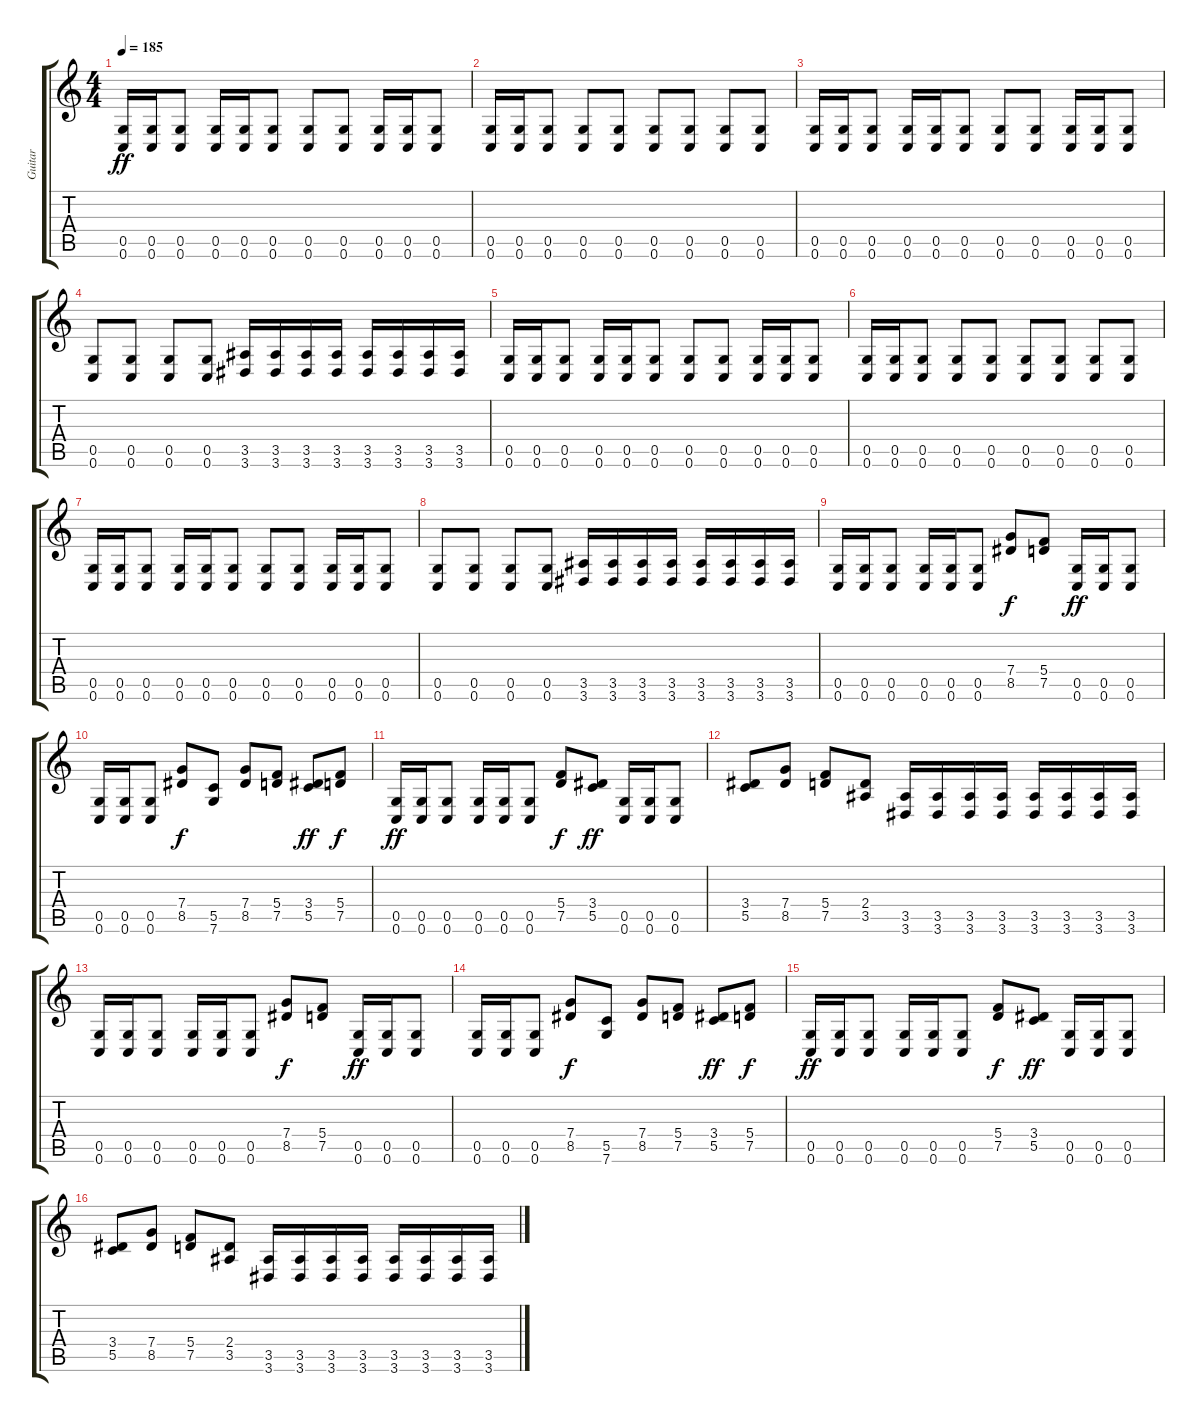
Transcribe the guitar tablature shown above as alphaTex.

\track ("Guitar " "Guitar ") {instrument distortionguitar}
\staff {score tabs}
\tuning (D4 A3 F3 C3 G2 C2) {hide}
\ts (4 4)
\tempo 185
\clef g2
\ks c
(0.5 0.6).16{dy ff instrument distortionguitar} (0.5 0.6).16 (0.5 0.6).8 (0.5 0.6).16 (0.5 0.6).16 (0.5 0.6).8 (0.5 0.6).8 (0.5 0.6).8 (0.5 0.6).16 (0.5 0.6).16 (0.5 0.6).8 |
(0.5 0.6).16 (0.5 0.6).16 (0.5 0.6).8 (0.5 0.6).8 (0.5 0.6).8 (0.5 0.6).8 (0.5 0.6).8 (0.5 0.6).8 (0.5 0.6).8 |
(0.5 0.6).16 (0.5 0.6).16 (0.5 0.6).8 (0.5 0.6).16 (0.5 0.6).16 (0.5 0.6).8 (0.5 0.6).8 (0.5 0.6).8 (0.5 0.6).16 (0.5 0.6).16 (0.5 0.6).8 |
(0.5 0.6).8 (0.5 0.6).8 (0.5 0.6).8 (0.5 0.6).8 (3.5 3.6).16 (3.5 3.6).16 (3.5 3.6).16 (3.5 3.6).16 (3.5 3.6).16 (3.5 3.6).16 (3.5 3.6).16 (3.5 3.6).16 |
(0.5 0.6).16 (0.5 0.6).16 (0.5 0.6).8 (0.5 0.6).16 (0.5 0.6).16 (0.5 0.6).8 (0.5 0.6).8 (0.5 0.6).8 (0.5 0.6).16 (0.5 0.6).16 (0.5 0.6).8 |
(0.5 0.6).16 (0.5 0.6).16 (0.5 0.6).8 (0.5 0.6).8 (0.5 0.6).8 (0.5 0.6).8 (0.5 0.6).8 (0.5 0.6).8 (0.5 0.6).8 |
(0.5 0.6).16 (0.5 0.6).16 (0.5 0.6).8 (0.5 0.6).16 (0.5 0.6).16 (0.5 0.6).8 (0.5 0.6).8 (0.5 0.6).8 (0.5 0.6).16 (0.5 0.6).16 (0.5 0.6).8 |
(0.5 0.6).8 (0.5 0.6).8 (0.5 0.6).8 (0.5 0.6).8 (3.5 3.6).16 (3.5 3.6).16 (3.5 3.6).16 (3.5 3.6).16 (3.5 3.6).16 (3.5 3.6).16 (3.5 3.6).16 (3.5 3.6).16 |
(0.5 0.6).16 (0.5 0.6).16 (0.5 0.6).8 (0.5 0.6).16 (0.5 0.6).16 (0.5 0.6).8 (7.4 8.5).8{dy f} (5.4 7.5).8 (0.5 0.6).16{dy ff} (0.5 0.6).16 (0.5 0.6).8 |
(0.5 0.6).16 (0.5 0.6).16 (0.5 0.6).8 (7.4 8.5).8{dy f} (5.5 7.6).8 (7.4 8.5).8 (5.4 7.5).8 (3.4 5.5).8{dy ff} (5.4 7.5).8{dy f} |
(0.5 0.6).16{dy ff} (0.5 0.6).16 (0.5 0.6).8 (0.5 0.6).16 (0.5 0.6).16 (0.5 0.6).8 (5.4 7.5).8{dy f} (3.4 5.5).8{dy ff} (0.5 0.6).16 (0.5 0.6).16 (0.5 0.6).8 |
(3.4 5.5).8 (7.4 8.5).8 (5.4 7.5).8 (2.4 3.5).8 (3.5 3.6).16 (3.5 3.6).16 (3.5 3.6).16 (3.5 3.6).16 (3.5 3.6).16 (3.5 3.6).16 (3.5 3.6).16 (3.5 3.6).16 |
(0.5 0.6).16 (0.5 0.6).16 (0.5 0.6).8 (0.5 0.6).16 (0.5 0.6).16 (0.5 0.6).8 (7.4 8.5).8{dy f} (5.4 7.5).8 (0.5 0.6).16{dy ff} (0.5 0.6).16 (0.5 0.6).8 |
(0.5 0.6).16 (0.5 0.6).16 (0.5 0.6).8 (7.4 8.5).8{dy f} (5.5 7.6).8 (7.4 8.5).8 (5.4 7.5).8 (3.4 5.5).8{dy ff} (5.4 7.5).8{dy f} |
(0.5 0.6).16{dy ff} (0.5 0.6).16 (0.5 0.6).8 (0.5 0.6).16 (0.5 0.6).16 (0.5 0.6).8 (5.4 7.5).8{dy f} (3.4 5.5).8{dy ff} (0.5 0.6).16 (0.5 0.6).16 (0.5 0.6).8 |
(3.4 5.5).8 (7.4 8.5).8 (5.4 7.5).8 (2.4 3.5).8 (3.5 3.6).16 (3.5 3.6).16 (3.5 3.6).16 (3.5 3.6).16 (3.5 3.6).16 (3.5 3.6).16 (3.5 3.6).16 (3.5 3.6).16
